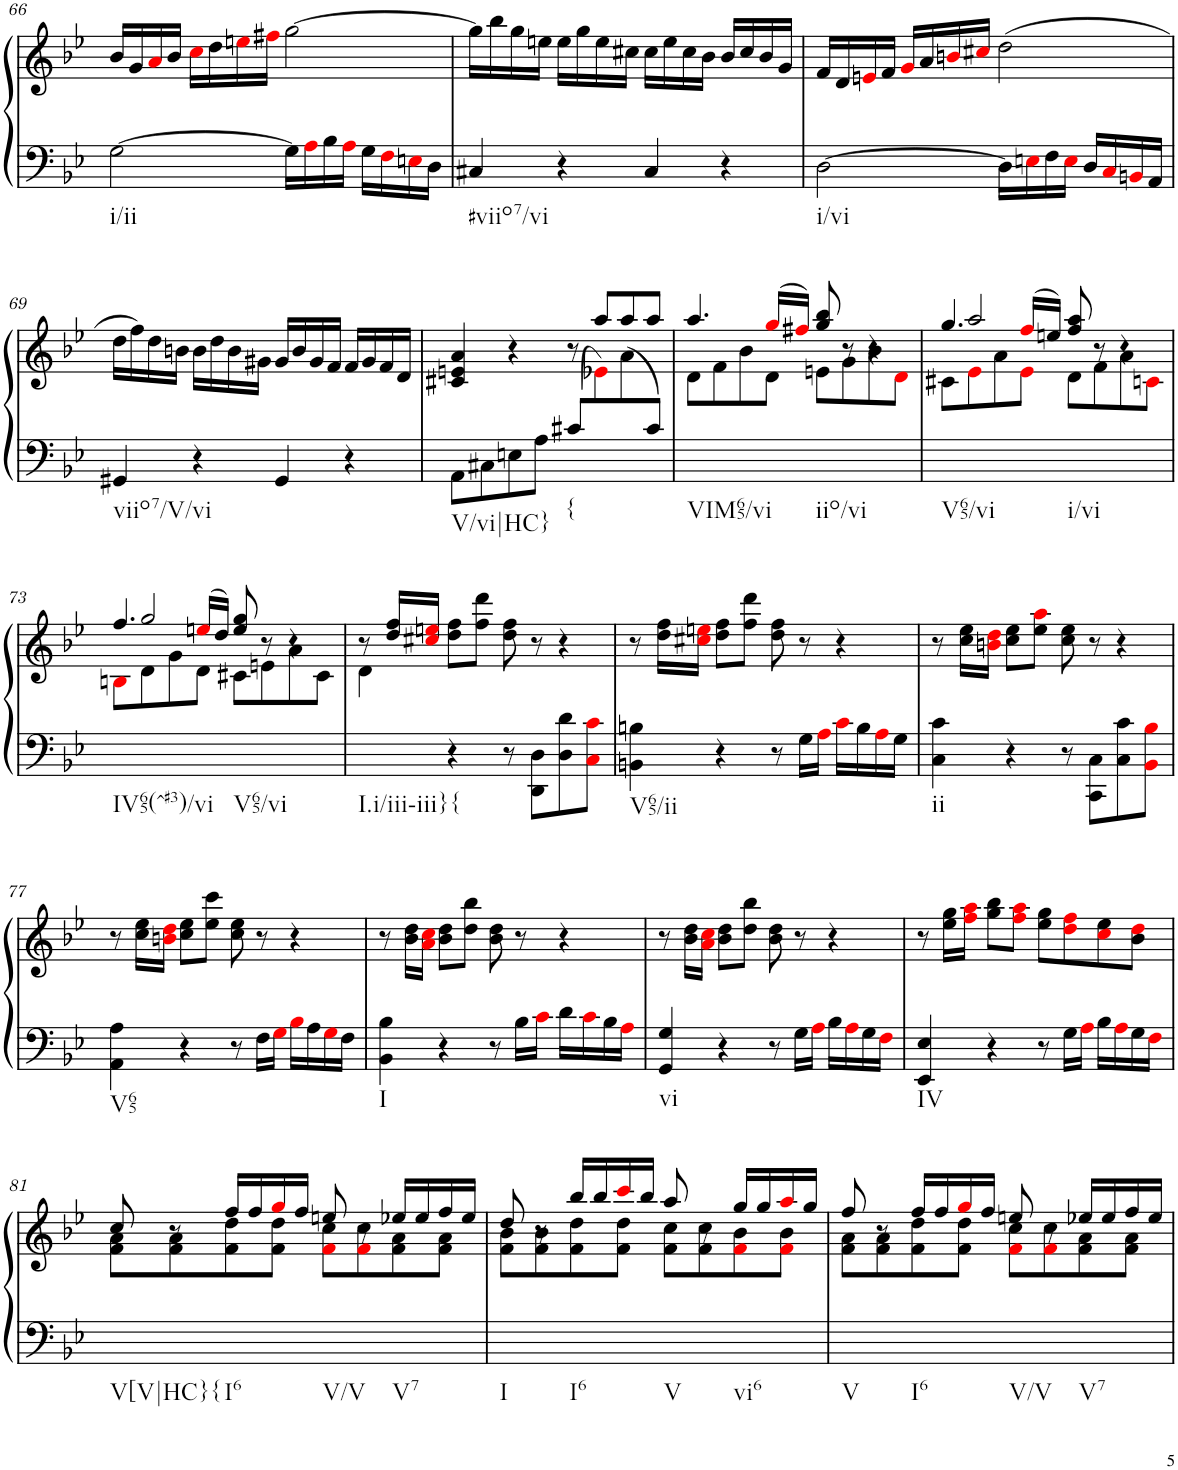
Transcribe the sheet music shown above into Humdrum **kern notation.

**kern	**kern
*part1	*part1
*staff2	*staff1
*I"Piano	*
*I'Pno.	*
!!LO:PB:g=z
*clefF4	*clefG2
*k[b-e-]	*k[b-e-]
*M4/4	*M4/4
*met(c)	*met(c)
=66	=66
!LO:TX:b:t=i/ii	!
[2G\	16b-/LL
.	16g/
.	16ai/
.	16b-/JJ
.	16cci\LL
.	16dd\
.	16eeni\
.	16ff#Xi\JJ
16G\LL]	[2gg\
16Ai\	.
16B-\	.
16Ai\JJ	.
16G\LL	.
16Fi\	.
16Eni\	.
16D\JJ	.
=67	=67
!LO:TX:b:t=#viio7/vi	!
4C#X/	16gg\LL]
.	16bb-\
.	16gg\
.	16een\JJ
4r	16ee\LL
.	16gg\
.	16ee\
.	16cc#X\JJ
4C#/	16cc#\LL
.	16ee\
.	16cc#\
.	16b-\JJ
4r	16b-/LL
.	16cc#/
.	16b-/
.	16g/JJ
=68	=68
!LO:TX:b:t=i/vi	!
[2D\	16f/LL
.	16d/
.	16eni/
.	16f/JJ
.	16gi/LL
.	16a/
.	16bni/
.	16cc#Xi/JJ
16D\LL]	(2dd\
16Eni\	.
16F\	.
16Ei\JJ	.
16D/LL	.
16Ci/	.
16BBni/	.
16AA/JJ	.
!!LO:LB:g=z
=69	=69
!LO:TX:b:t=viio7/V/vi	!
4GG#X/	16dd\LL
.	16ff\)
.	16dd\
.	16bn\JJ
4r	16b\LL
.	16dd\
.	16b\
.	16g#X\JJ
4GG#/	16g#/LL
.	16b/
.	16g#/
.	16f/JJ
4r	16f/LL
.	16g#/
.	16f/
.	16d/JJ
=70	=70
*	*^
!LO:TX:b:t=V/vi|HC}	!	!
8AA\L	4c#X/ 4en/ 4a/	8ryy
*	*v	*v
8C#X\	.
8En\	4r
8A\J	.
!LO:TX:b:t={	!
(8c#X/L	8r
*	*^
4ryy	8aa/L	8e-Xi\)
.	8aa/	(8a\
8c#/J)	8aa/J	8ryy
=71	=71	=71
!LO:TX:b:t=VIM65/vi	!	!
2ryy	4.aa/	8d\L
.	.	8f\
.	.	8b-\
.	(>16ggi/LL	8d\J
.	16ff#Xi/JJ)	.
!LO:TX:b:t=iio/vi	!	!
2ryy	8gg/ 8bb-/	8en\L
.	8r	8g\
.	4r	8b-\
.	.	8di\J
=72	=72	=72
*	*	*^
!LO:TX:b:t=V65/vi	!	!	!
2ryy	4.gg/	8ryy	8c#X\L
.	.	2aa/	8e-i\
.	.	.	8a\
.	(>16ffi/LL	.	8e-i\J
.	16een/JJ)	.	.
!LO:TX:b:t=i/vi	!	!	!
2ryy	8ff/ 8aa/	.	8d\L
.	8r	4.ryy	8f\
.	4r	.	8a\
.	.	.	8cni\J
!!LO:LB:g=z	!!	!!
=73	=73	=73	=73
!LO:TX:b:t=IV65(^#3)/vi	!	!	!
2ryy	4.ff/	8ryy	8Bni\L
.	.	2gg/	8d\
.	.	.	8g\
.	(>16eeni/LL	.	8d\J
.	16dd/JJ)	.	.
!LO:TX:b:t=V65/vi	!	!	!
2ryy	8ee/ 8gg/	.	8c#X\L
.	8r	4.ryy	8en\
.	4r	.	8a\
.	.	.	8c#\J
=74	=74	=74	=74
!LO:TX:b:t=I.i/iii-iii}{	!	!	!
*	*	*v	*v
4ryy	8r	4d\
.	16dd/ 16ff/LL	.
.	16cc#Xi/ 16eeni/JJ	.
4r	8dd\ 8ff\L	2.ryy
.	8ff\ 8ddd\J	.
8r	8dd\ 8ff\	.
8DD\ 8D\L	8r	.
8D\ 8d\	4r	.
8Ci\ 8ci\J	.	.
*	*v	*v
=75	=75
!LO:TX:b:t=V65/ii	!
4BBn\ 4Bn\	8r
.	16dd\ 16ff\LL
.	16cc#Xi\ 16eeni\JJ
4r	8dd\ 8ff\L
.	8ff\ 8ddd\J
8r	8dd\ 8ff\
16G\LL	8r
16Ai\JJ	.
16ci\LL	4r
16B\	.
16Ai\	.
16G\JJ	.
=76	=76
!LO:TX:b:t=ii	!
4C\ 4c\	8r
.	16cc\ 16ee-\LL
.	16bni\ 16ddi\JJ
4r	8cc\ 8ee-\L
.	8ee-\ 8aai\J
8r	8cc\ 8ee-\
8CC\ 8C\L	8r
8C\ 8c\	4r
8BB-i\ 8B-i\J	.
!!LO:LB:g=z
=77	=77
!LO:TX:b:t=V65	!
4AA\ 4A\	8r
.	16cc\ 16ee-\LL
.	16bni\ 16ddi\JJ
4r	8cc\ 8ee-\L
.	8ee-\ 8ccc\J
8r	8cc\ 8ee-\
16F\LL	8r
16Gi\JJ	.
16B-i\LL	4r
16A\	.
16Gi\	.
16F\JJ	.
=78	=78
!LO:TX:b:t=I	!
4BB-\ 4B-\	8r
.	16b-\ 16dd\LL
.	16ai\ 16cci\JJ
4r	8b-\ 8dd\L
.	8dd\ 8bb-\J
8r	8b-\ 8dd\
16B-\LL	8r
16ci\JJ	.
16d\LL	4r
16ci\	.
16B-\	.
16Ai\JJ	.
=79	=79
!LO:TX:b:t=vi	!
4GG/ 4G/	8r
.	16b-\ 16dd\LL
.	16ai\ 16cci\JJ
4r	8b-\ 8dd\L
.	8dd\ 8bb-\J
8r	8b-\ 8dd\
16G\LL	8r
16Ai\JJ	.
16B-\LL	4r
16Ai\	.
16G\	.
16Fi\JJ	.
=80	=80
!LO:TX:b:t=IV	!
4EE-/ 4E-/	8r
.	16ee-\ 16gg\LL
.	16ffi\ 16aai\JJ
4r	8gg\ 8bb-\L
.	8ffi\ 8aai\J
8r	8ee-\ 8gg\L
16G\LL	8ddi\ 8ffi\
16Ai\JJ	.
16B-\LL	8cci\ 8ee-\
16Ai\	.
16G\	8b-\ 8ddi\J
16Fi\JJ	.
!!LO:LB:g=z
=81	=81
*	*^
!LO:TX:b:t=V[V|HC}{	!	!
4ryy	8cc/	8f\ 8a\L
.	8r	8f\ 8a\
!LO:TX:b:t=I6	!	!
4ryy	16ff/LL	8f\ 8dd\
.	16ff/	.
.	16ggi/	8f\ 8dd\J
.	16ff/JJ	.
!LO:TX:b:t=V/V	!	!
4ryy	8een/	8fi\ 8cc\L
.	8r	8fi\ 8cc\
!LO:TX:b:t=V7	!	!
4ryy	16ee-X/LL	8f\ 8a\
.	16ee-/	.
.	16ff/	8f\ 8a\J
.	16ee-/JJ	.
=82	=82	=82
!LO:TX:b:t=I	!	!
4ryy	8dd/	8f\ 8b-\L
.	8r	8f\ 8b-\
!LO:TX:b:t=I6	!	!
4ryy	16bb-/LL	8f\ 8dd\
.	16bb-/	.
.	16ccci/	8f\ 8dd\J
.	16bb-/JJ	.
!LO:TX:b:t=V	!	!
4ryy	8aa/	8f\ 8cc\L
.	8r	8f\ 8cc\
!LO:TX:b:t=vi6	!	!
4ryy	16gg/LL	8fi\ 8b-\
.	16gg/	.
.	16aai/	8fi\ 8b-\J
.	16gg/JJ	.
=83	=83	=83
!LO:TX:b:t=V	!	!
4ryy	8ff/	8f\ 8a\L
.	8r	8f\ 8a\
!LO:TX:b:t=I6	!	!
4ryy	16ff/LL	8f\ 8dd\
.	16ff/	.
.	16ggi/	8f\ 8dd\J
.	16ff/JJ	.
!LO:TX:b:t=V/V	!	!
4ryy	8een/	8fi\ 8cc\L
.	8r	8fi\ 8cc\
!LO:TX:b:t=V7	!	!
4ryy	16ee-X/LL	8f\ 8a\
.	16ee-/	.
.	16ff/	8f\ 8a\J
.	16ee-/JJ	.
*	*v	*v
=	=
*-	*-
